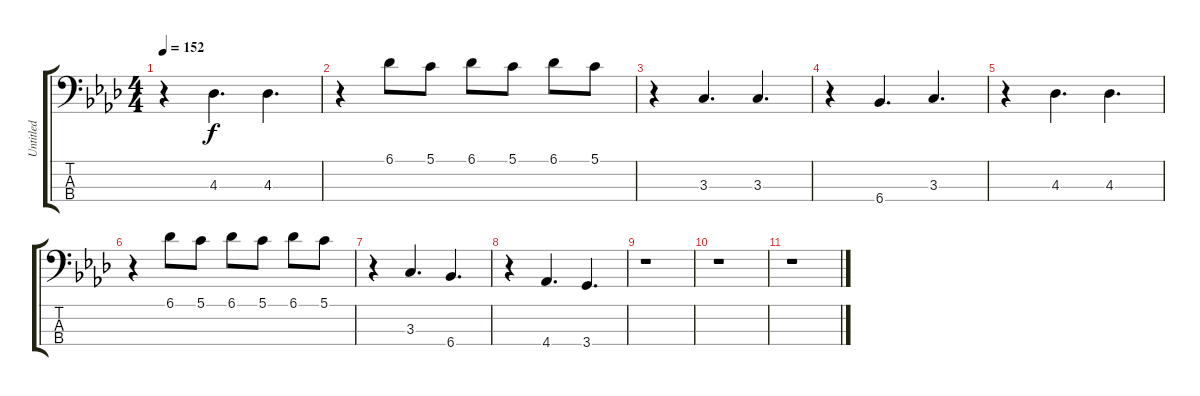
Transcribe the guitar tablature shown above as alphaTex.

\track ("Untitled" "Untitled") {instrument electricbassfinger}
\staff {score tabs}
\tuning (G2 D2 A1 E1) {hide}
\ts (4 4)
\tempo 152
\clef f4
\ks ab
r.4{dy f} 4.3.4{d} 4.3.4{d} |
r.4 6.1.8 5.1.8 6.1.8 5.1.8 6.1.8 5.1.8 |
r.4 3.3.4{d} 3.3.4{d} |
r.4 6.4.4{d} 3.3.4{d} |
r.4 4.3.4{d} 4.3.4{d} |
r.4 6.1.8 5.1.8 6.1.8 5.1.8 6.1.8 5.1.8 |
r.4 3.3.4{d} 6.4.4{d} |
r.4 4.4.4{d} 3.4.4{d} |
r.1 |
r.1 |
r.1
